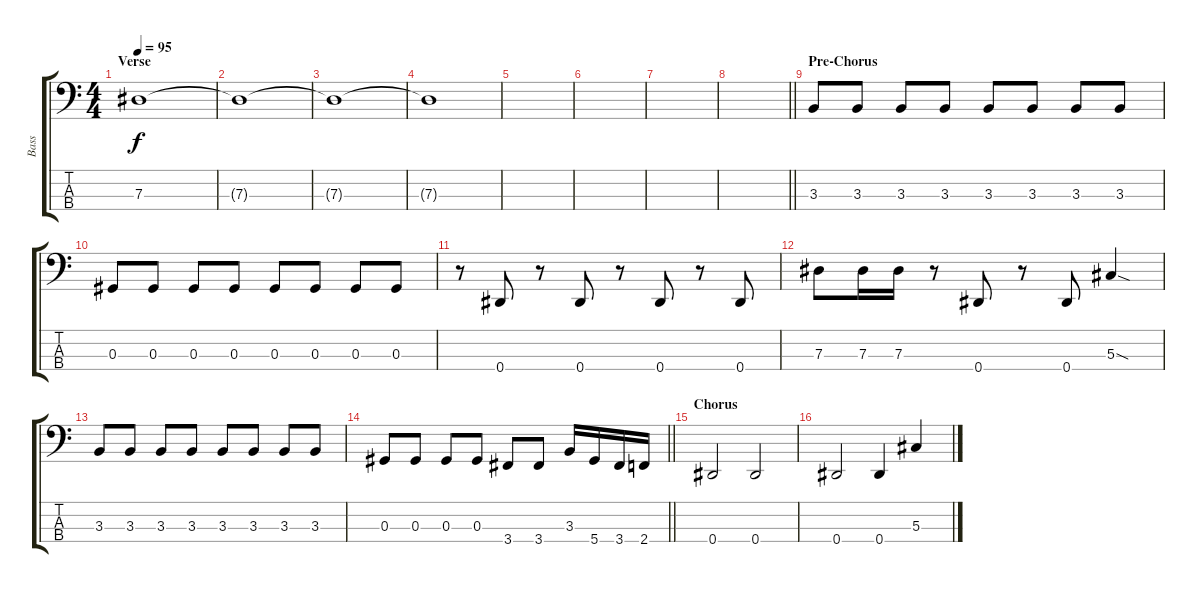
\track ("Bass" "Bass") {instrument electricbassfinger}
\staff {score tabs}
\tuning (Gb2 Db2 Ab1 Eb1) {hide}
\ts (4 4)
\section ("" "Verse")
\tempo 95
\clef f4
\ks c
7.3.1{dy f} |
7.3{t}.1 |
7.3{t}.1 |
7.3{t}.1 |
|
|
|
\barLineRight lightlight
|
\section ("" "Pre-Chorus")
3.3.8{volume 13 instrument electricbassfinger} 3.3.8 3.3.8 3.3.8 3.3.8 3.3.8 3.3.8 3.3.8 |
0.3.8 0.3.8 0.3.8 0.3.8 0.3.8 0.3.8 0.3.8 0.3.8 |
r.8 0.4.8 r.8 0.4.8 r.8 0.4.8 r.8 0.4.8 |
7.3.8 7.3.16 7.3.16 r.8 0.4.8 r.8 0.4.8 5.3{sod}.4 |
3.3.8 3.3.8 3.3.8 3.3.8 3.3.8 3.3.8 3.3.8 3.3.8 |
\barLineRight lightlight
0.3.8 0.3.8 0.3.8 0.3.8 3.4.8 3.4.8 3.3.16 5.4.16 3.4.16 2.4.16 |
\section ("" "Chorus")
0.4.2 0.4.2 |
0.4.2 0.4.4 5.3.4
